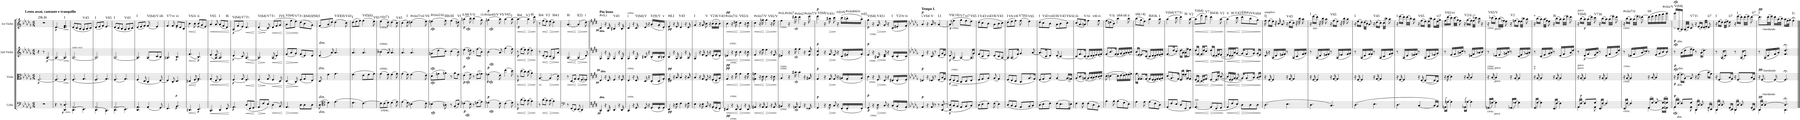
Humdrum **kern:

**kern	**dynam	**kern	**dynam	**kern	**dynam	**kern	**dynam	**harte
*part4	*part4	*part3	*part3	*part2	*part2	*part1	*part1	*part1
*staff4	*staff4	*staff3	*staff3	*staff2	*staff2	*staff1	*staff1	*
*I"Cello	*	*I"Viola	*	*I"2nd Violin	*	*I"1st Violin	*	*
*	*	*I'Vla	*	*I'Vln	*	*I'Vln	*	*
*clefF4	*	*clefC3	*	*clefG2	*	*clefG2	*	*
*k[b-e-a-d-g-]	*	*k[b-e-a-d-g-]	*	*k[b-e-a-d-g-]	*	*k[b-e-a-d-g-]	*	*
*D-:	*	*D-:	*	*D-:	*	*D-:	*	*
*M6/8	*	*M6/8	*	*M6/8	*	*M6/8	*	*
=1	=1	=1	=1	=1	=1	=1	=1	=1
!	!	!	!	!	!	!LO:TX:a:B:t=Lento assai, cantante e tranquillo	!	!
!	!	!LO:TX:b:Bi:t=p	!	!	!	!	!	!LO:H:kt=.Db.I6
2.r	.	[2.F/	.	4r	.	2.r	.	N
.	.	.	.	8r	.	.	.	.
!	!	!	!	!LO:TX:b:Bi:t=p	!	!	!	!
.	.	.	.	[4.A-/	.	.	.	.
=2	=2	=2	=2	=2	=2	=2	=2	=2
!	!	!	!	!	!	!LO:TX:b:Bi:t=p	!	!
4r	.	4.F/_	.	4.A-/_	.	[4.d-/	.	.
8r	.	.	.	.	.	.	.	.
!	!	!	!	!	!	!LO:TX:b:i:t=cresc.	!	!
!	!	!	!	!LO:TX:b:i:t=cresc.	!	!	!	!
!	!	!LO:TX:b:i:t=cresc.	!	!	!	!	!	!
!LO:TX:b:Bi:t=p	!	!	!	!	!	!	!	!
!LO:TX:b:i:t=cresc.	!	!	!	!	!	!	!	!LO:H:kt=I
4.DD-/ 4.D-/	.	4.F/]	.	4.A-/]	.	4.d-/] 4.f/	.	N
=3	=3	=3	=3	=3	=3	=3	=3	=3
*^	*	*	*	*	*	*	*	*
!	!	!	!	!	!	!	!LO:TX:b:i:t=sotto voce	!	!
(4.DD-\	2.AA-/	.	(4.F/	.	[2.A-/	.	(8d-/L	.	.
.	.	.	.	.	.	.	8c/	.	.
.	.	.	.	.	.	.	8B-/J	.	.
!	!	!	!	!	!	!	!	!	!LO:H:kt=V43
4.EE-\)	.	.	4.G-/	.	.	.	8A-/L	.	N
.	.	.	.	.	.	.	8B-/	.	.
.	.	.	.	.	.	.	8c/J)	.	.
=4	=4	=4	=4	=4	=4	=4	=4	=4	=4
!	!	!	!	!	!	!	!	!	!LO:H:kt=I
(4.DD-\	2.AA-/	.	4.F/	.	2.A-/]	.	(8d-/L	.	N
.	.	.	.	.	.	.	8e-/	.	.
.	.	.	.	.	.	.	8f/J)	.	.
!	!	!	!	!	!	!	!	!	!LO:H:kt=V65
4.CC\)	.	.	4.G-/)	.	.	.	4.e-/	.	N
=5	=5	=5	=5	=5	=5	=5	=5	=5	=5
!	!	!	!	!	!	!	!	!	!LO:H:kt=I
(4.DD-\	2.AA-/	.	(4.F/	.	[2.A-/	.	(8d-/L	.	N
.	.	.	.	.	.	.	8c/	.	.
.	.	.	.	.	.	.	8B-/J	.	.
!	!	!	!	!	!	!	!	!	!LO:H:kt=V43
4.EE-\)	.	.	4.G-/)	.	.	.	8A-/L	.	N
.	.	.	.	.	.	.	8B-/	.	.
.	.	.	.	.	.	.	8c/J)	.	.
*v	*v	*	*	*	*	*	*	*	*
=6	=6	=6	=6	=6	=6	=6	=6	=6
!	!	!	!	!	!	!	!	!LO:H:kt=I
4.DD-/ 4.AA-/	.	(4F/	.	4.A-/]	.	(8d-/L	.	N
.	.	.	.	.	.	8e-/	.	.
.	.	8D-/	.	.	.	8f/J)	.	.
!	!	!	!	!	!	!	!	!LO:H:kt=V(64)
(4AA-/	.	4C/	.	(8A-/L	.	(8f/	.	N
!	!	!	!	!	!	!	!	!LO:H:n=1:kt=V
!	!	!	!	!	!	!	!	!LO:H:n=2:kt=ii6
.	.	.	.	8c/	.	4e-/)	.	N N
8GG-/)	.	[8E-/)	.	8B-/J)	.	.	.	.
=7	=7	=7	=7	=7	=7	=7	=7	=7
!	!	!	!	!	!	!	!	!LO:H:kt=V7/vi
4.FF/	.	4E-/]	.	4.An/	.	4f/	.	N
.	.	8C/	.	.	.	8f/	.	.
!	!	!	!	!	!	!LO:TX:a:Bi:t=p	!	!
!	!	!	!	!LO:TX:b:Bi:t=p	!	!	!	!
!LO:TX:a:Bi:t=p	!	!	!	!	!	!	!	!
!LO:TX:a:Bi:t=p	!	!	!	!	!	!	!	!LO:H:kt=vi
4.BB-/	.	4.D-/	.	4.B-/	.	8f/L	.	N
.	.	.	.	.	.	8d-/	.	.
.	.	.	.	.	.	8B-/J	.	.
=8	=8	=8	=8	=8	=8	=8	=8	=8
!	!LO:HP:b	!	!LO:HP:b	!	!LO:HP:b	!	!LO:HP:b	!LO:H:kt=V6/ii
4.DDn/	<	(4Dn/	<	(4.f/	<	4b-\	<	N
.	.	8F/	.	.	.	8b-\	.	.
!	!	!	!	!	!	!LO:TX:a:Bi:t=p	!	!
!	!	!	!	!LO:TX:b:Bi:t=p	!	!	!	!
!	!	!LO:TX:a:Bi:t=p	!	!	!	!	!	!
!LO:TX:b:Bi:t=p	!	!	!	!	!	!	!	!LO:H:kt=ii
4.EE-/	[	4.G-/)	[	4.B-/)	[	(8b-/L	[	N
.	.	.	.	.	.	8g-/	.	.
.	.	.	.	.	.	8e-/J)	.	.
=9	=9	=9	=9	=9	=9	=9	=9	=9
!	!LO:HP:b	!	!LO:HP:b	!	!LO:HP:b	!	!LO:HP:b	!LO:H:kt=V65
4.CC/	<	(4G-/	<	(4e-/	<	4a-/	<	N
.	.	8E-/	.	[8A-/ 8e-/)	.	8a-/	.	.
!	!	!	!	!	!	!	!	!LO:H:kt=I
4DD-/	.	4.F/)	.	4.A-/]	.	(8a-/L	.	N
.	.	.	.	.	.	8f/	.	.
!	!	!	!	!	!	!	!	!LO:H:kt=I6
8FF/	.	.	.	.	.	8d-/J)	.	N
.	[	.	[	.	[	.	[	.
=10	=10	=10	=10	=10	=10	=10	=10	=10
!	!	!	!	!	!	!LO:TX:b:Bi:t=p	!	!
!	!	!	!	!LO:TX:b:Bi:t=p	!	!	!	!
!	!	!LO:TX:b:Bi:t=p	!	!	!	!	!	!
!LO:TX:b:Bi:t=p	!	!	!	!	!	!	!	!LO:H:kt=V(64)
4.AA-/	.	(4F/	.	(4d-/	.	(8A-/L	.	N
.	.	.	.	.	.	8f/	.	.
!	!	!	!	!	!	!	!	!LO:H:kt=V7
.	.	8G-/	.	8c/)	.	8e-/J)	.	N
!	!LO:HP:b	!	!LO:HP:b	!	!LO:HP:b	!	!LO:HP:b	!LO:H:kt=I\\
(8D-/L	<	4.F/)	<	[4.A-/	<	4.d-/	<	N
8FF/	.	.	.	.	.	.	.	.
8GG-/J	.	.	.	.	.	.	.	.
.	[	.	[	.	[	.	[	.
=11	=11	=11	=11	=11	=11	=11	=11	=11
!	!LO:HP:b	!	!LO:HP:b	!	!LO:HP:b	!	!LO:HP:b	!LO:H:kt=V(64)
8AA-/L	>	(4F/	>	4.A-/]	>	(4d-/	>	N
8F/	.	.	.	.	.	.	.	.
!	!	!	!	!	!	!	!	!LO:H:kt=V7
8E-/J)	]	8G-/	]	.	.	8c/)	]	N
!	!LO:HP:b	!	!LO:HP:b	!	!LO:HP:n=1:b	!	!LO:HP:b	!LO:H:kt=I\\
(4D-\	<	4F/	<	(8A-/	] <	(8d-/L	<	N
.	.	.	.	4d-/)	.	8f/	.	.
!	!	!	!	!	!	!	!	!LO:H:kt=IV6
8BB-/)	.	8D-/)	.	.	.	8g-/J	.	N
.	[	.	[	.	[	.	[	.
=12	=12	=12	=12	=12	=12	=12	=12	=12
!	!LO:HP:b	!	!LO:HP:b	!	!LO:HP:b	!	!LO:HP:b	!LO:H:kt=V(64)
4.AA-/	>	(4D-/	>	(8f/L	>	8a-\L	>	N
.	.	.	.	8a-/	.	8ff\	.	.
!	!	!	!	!	!	!	!	!LO:H:kt=V7
.	.	8C/)	.	8g-/J)	.	8ee-\J)	.	N
!	!	!	!	!	!	!	!	!LO:H:kt=I\\
8D-\L	]	(8F/L	]	(8f/L	]	(8dd-\L	]	N
!	!	!	!	!	!	!	!	!LO:H:kt=I(64)
8D-\	.	8G-/	.	8d-/)	.	8b-\	.	N
!	!	!	!	!	!	!	!	!LO:H:kt=I(94)
8D-\J	.	8E-/J)	.	8d-/J	.	8g-\J)	.	N
=13	=13	=13	=13	=13	=13	=13	=13	=13
!	!	!	!	!LO:TX:a:i:t=dim.	!	!	!	!
!	!	!LO:TX:a:i:t=dim.	!	!	!	!	!	!
!LO:TX:a:i:t=dim.	!	!	!	!	!	!	!	!
!LO:TX:b:i:t=dim.	!	!	!	!	!	!	!	!LO:H:kt=I
(8D-\	.	8D-/	.	(4d-/	.	(8f/L	.	N
*clefC4	*	*	*	*	*	*	*	*
4d-\)	.	4f\	.	.	.	8a-/	.	.
.	.	.	.	8a-/)	.	8dd-/J)	.	.
!	!	!	!	!	!	!	!	!LO:H:kt=V43(4)
(4.e-\	.	4.g-\	.	4.a-/	.	(4dd-\	.	N
!	!	!	!	!	!	!	!	!LO:H:kt=V43
.	.	.	.	.	.	8cc\)	.	N
=14	=14	=14	=14	=14	=14	=14	=14	=14
!	!	!	!	!	!	!	!	!LO:H:kt=I
4.d-\	.	(4.f\	.	4.a-/	.	(8dd-\L	.	N
.	.	.	.	.	.	8ee-\	.	.
.	.	.	.	.	.	8ff\J)	.	.
!	!	!	!	!	!	!	!	!LO:H:kt=V65(6)
[4.c\)	.	8e-\L	.	4.a-/	.	(4ff\	.	N
.	.	8f\	.	.	.	.	.	.
!	!	!	!	!	!	!	!	!LO:H:kt=V65
.	.	8g-\J)	.	.	.	8ee-\)	.	N
=15	=15	=15	=15	=15	=15	=15	=15	=15
!	!	!	!	!	!	!LO:TX:a:i:t=cresc.	!	!
!	!	!	!	!LO:TX:a:i:t=cresc.	!	!	!	!
!	!	!LO:TX:a:i:t=cresc.	!	!	!	!	!	!
!LO:TX:b:i:t=cresc.	!	!	!	!	!	!	!	!LO:H:kt=viio7
8c\L]	.	(4g-\	.	(4b--X\	.	(4ee-\	.	N
(8c\	.	.	.	.	.	.	.	.
!	!	!	!	!	!	!	!	!LO:H:kt=I
8d-\J)	.	8f\)	.	8a-/)	.	8dd-\)	.	N
(4d-\	.	(4f\	.	4.a-/	.	(4dd-\	.	.
!	!	!	!	!	!	!	!	!LO:H:kt=V43
8e-\)	.	8g-\)	.	.	.	8cc\)	.	N
=16	=16	=16	=16	=16	=16	=16	=16	=16
(4e-\	.	(4g-\	.	4.a-/	.	(4cc\	.	.
!	!	!	!	!	!	!	!	!LO:H:kt=I
8d-\)	.	8f\)	.	.	.	8dd-\)	.	N
!	!	!	!	!	!	!	!	!LO:H:kt=#viio7/vii
(4Bn\	.	(4f\	.	4.a-/	.	(4ddn\	.	N
!	!	!	!	!	!	!	!	!LO:H:kt=V6
8c\)	.	8e-\)	.	.	.	8ee-\)	.	N
=17	=17	=17	=17	=17	=17	=17	=17	=17
!	!	!	!	!	!	!LO:TX:b:Bi:t=rfz	!	!
!	!	!LO:TX:a:Bi:t=rfz	!	!	!	!	!	!
!	!	!LO:TX:b:Bi:t=rfz	!	!	!	!	!	!
!LO:TX:b:Bi:t=rfz	!	!	!	!	!	!	!	!LO:H:kt=#viio2/iii
(4B-X\	.	(8d-\L	.	(8gn\L	.	(4een\	.	N
.	.	8gn\	.	8dd-\	.	.	.	.
!	!	!	!	!	!	!	!	!LO:H:kt=III6
8An\)	.	8an\J)	.	8cc\J)	.	8ff\)	.	N
!	!	!	!	!	!	!	!	!LO:H:kt=III
8r	.	8r	.	(4cc\	.	(4ff\	.	N
(8F/L	.	8a\L	.	.	.	.	.	.
!	!	!	!	!	!	!	!	!LO:H:kt=VI
8B-/J)	.	8f\J	.	8b-\)	.	8ddn\)	.	N
=18	=18	=18	=18	=18	=18	=18	=18	=18
!	!	!	!	!	!	!LO:TX:a:Bi:t=p	!	!
!	!	!	!	!	!	!LO:TX:b:Bi:t=rfz	!	!
!	!	!	!	!LO:TX:b:Bi:t=rfz	!	!	!	!
!	!	!LO:TX:b:Bi:t=p	!	!	!	!	!	!
!	!	!LO:TX:a:Bi:t=p	!	!	!	!	!	!
!	!	!LO:TX:b:Bi:t=rfz	!	!	!	!	!	!
!LO:TX:b:Bi:t=p	!	!	!	!	!	!	!	!
!LO:TX:b:Bi:t=rfz	!	!	!	!	!	!	!	!LO:H:kt=ii.It6
(4c-X\	.	(4e-\	.	(4ee-\	.	(4aan\	.	N
!	!	!	!	!	!	!	!	!LO:H:kt=V/ii
8B-\)	.	8f\)	.	8ddn\)	.	8bb-\)	.	N
8r	.	8r	.	8r	.	(4bb-\	.	.
(8dn\L	.	(8f\L	.	(8ff\L	.	.	.	.
!	!	!	!	!	!	!	!	!LO:H:kt=i
8e-\J)	.	8g-X\J)	.	8b-\J)	.	8gg-\)	.	N
=19	=19	=19	=19	=19	=19	=19	=19	=19
!	!	!	!	!	!	!LO:TX:a:Bi:t=p	!	!
!	!	!	!	!	!	!LO:TX:b:Bi:t=rfz	!	!
!	!	!LO:TX:a:Bi:t=p	!	!	!	!	!	!
!	!	!LO:TX:b:Bi:t=p	!	!	!	!	!	!
!	!	!LO:TX:b:Bi:t=rfz	!	!	!	!	!	!
!	!	!LO:TX:a:Bi:t=rfz	!	!	!	!	!	!
!LO:TX:a:Bi:t=p	!	!	!	!	!	!	!	!
!LO:TX:b:Bi:t=rfz	!	!	!	!	!	!	!	!LO:H:kt=I.#viio43/V
(4d-X\	.	(4f-X\	.	(4b-\	.	(4ggn\	.	N
!	!	!	!	!	!	!	!	!LO:H:kt=V6
8c\)	.	8e-\)	.	8a-/)	.	8aa-\)	.	N
!	!	!	!	!	!	!	!	!LO:H:kt=V65
(4c\	.	(4ee-\	.	(4gg-\	.	[4aa-\	.	N
!	!	!	!	!	!	!	!	!LO:H:kt=I
8d-\)	.	8dd-\)	.	8ff\)	.	8aa-\_	.	N
=20	=20	=20	=20	=20	=20	=20	=20	=20
!	!	!	!	!	!	!LO:TX:a:Bi:t=p	!	!
!	!	!	!	!LO:TX:a:Bi:t=p	!	!	!	!
!	!	!LO:TX:a:Bi:t=p	!	!	!	!	!	!
!LO:TX:a:Bi:t=p	!	!	!	!	!	!	!	!
!	!LO:HP:b	!	!LO:HP:b	!	!LO:HP:b	!	!LO:HP:b	!LO:H:kt=I64
8r	<	8r	<	8r	<	4.aa-\_	<	N
(8a-\L	.	(8dd-\L	.	(8ff\L	.	.	.	.
8g-\J)	.	8cc\J)	.	8ee-\J)	.	.	.	.
!	!LO:HP:n=1:b	!	!LO:HP:n=1:b	!	!LO:HP:n=1:b	!	!LO:HP:n=1:b	!LO:H:n=1:kt=V2
!	!	!	!	!	!	!	!	!LO:H:n=2:kt=I6
(8g-\	[ >	(8cc\	[ >	(8ee-\	[ >	4aa-\]	[ >	N N
4f\)	.	4a-\)	.	4dd-\)	.	.	.	.
.	.	.	.	.	.	8ddd-\	.	.
.	]	.	]	.	]	.	]	.
=21	=21	=21	=21	=21	=21	=21	=21	=21
!	!	!	!LO:HP:b	!	!	!	!	!LO:H:kt=I64
8r	.	[4.A-/	<	8r	.	8r	.	N
!	!LO:HP:b	!	!	!	!LO:HP:b	!	!LO:HP:b	!
(8a-\L	<	.	.	(8d-/L	<	(8ff\L	<	.
!	!	!	!	!	!	!	!	!LO:H:kt=V2
8g-\J)	.	.	.	8c/J)	.	8ee-\J)	.	N
!	!LO:HP:n=1:b	!	!LO:HP:b	!	!LO:HP:n=1:b	!	!LO:HP:n=1:b	!
(8g-\	[ >	(4A-/]	>	(8c/L	[ >	(8ee-\	[ >	.
!	!	!	!	!	!	!	!	!LO:H:n=1:kt=I64
!	!	!	!	!	!	!	!	!LO:H:n=2:kt=I
4f\)	.	.	.	8A-/)	.	4dd-\)	.	N N
.	.	8d-\)	.	8a-/J	.	.	.	.
.	]	.	[ ]	.	]	.	]	.
=22	=22	=22	=22	=22	=22	=22	=22	=22
*clefF4	*	*	*	*	*	*	*	*
!	!	!	!LO:HP:b	!	!LO:HP:b	!	!LO:HP:b	!LO:H:kt=I6
8r	.	8r	<	[4.A-/	<	[4.a-/	<	N
(8FF/L	.	(8D-/L	.	.	.	.	.	.
8EE-/J)	.	8G-/J)	.	.	.	.	.	.
!	!	!	!LO:HP:n=1:b	!	!LO:HP:n=1:b	!	!LO:HP:n=1:b	!LO:H:kt=I(2)
(8EE-/	.	(8G-/L	[ >	(4A-/]	[ >	(4a-/]	[ >	N
4DD-/)	.	8F/	.	.	.	.	.	.
!	!	!	!	!	!	!	!	!LO:H:kt=i
.	.	8F-X/J)	.	8d-/)	.	8dd-\)	.	N
.	.	.	]	.	]	.	]	.
=23||	=23||	=23||	=23||	=23||	=23||	=23||	=23||	=23||
*k[f#c#g#d#]	*	*k[f#c#g#d#]	*	*k[f#c#g#d#]	*	*k[f#c#g#d#]	*	*
*E:	*	*E:	*	*E:	*	*E:	*	*
!	!	!	!	!	!	!LO:TX:a:B:t=Piu lento	!	!
!	!	!	!	!	!	!LO:TX:b:Bi:t=pp	!	!
!	!	!	!	!	!	!LO:TX:b:Bi:t=dim.	!	!
!	!	!LO:TX:a:Bi:t=pp	!	!	!	!	!	!
!	!	!LO:TX:b:Bi:t=pp	!	!	!	!	!	!
!	!	!LO:TX:a:Bi:t=dim.	!	!	!	!	!	!
!LO:TX:b:Bi:t=pp	!	!	!	!	!	!	!	!
!LO:TX:a:Bi:t=dim.	!	!	!	!	!	!	!	!LO:H:kt=#vii.i
4CC#/	.	4E/	.	4G#/	.	4c#/	.	N
16r	.	16r	.	16r	.	16r	.	.
16CC#/	.	16E/	.	16G#/	.	16c#/	.	.
!	!	!	!	!	!	!	!	!LO:H:kt=V43
4DD#/	.	4F#/	.	4G#/	.	4B#X/	.	N
16r	.	16r	.	16r	.	16r	.	.
16DD#/	.	16F#/	.	16G#/	.	16B#/	.	.
=24	=24	=24	=24	=24	=24	=24	=24	=24
!	!	!	!	!	!	!LO:TX:a:i:t=cresc.	!	!
!	!	!LO:TX:a:i:t=cresc.	!	!	!	!	!	!
!LO:TX:a:i:t=cresc.	!	!	!	!	!	!	!	!LO:H:kt=i
4CC#/	.	4E/	.	4G#/	.	4c#/	.	N
16r	.	16r	.	16r	.	16r	.	.
!	!	!	!	!	!	!	!	!LO:H:kt=V(64)
16GG#/	.	16E/	.	16G#/	.	16c#/	.	N
!	!	!	!	!	!	!	!	!LO:H:kt=V
8GG#/	.	8D#/	.	8B#X/	.	8d#/	.	N
16r	.	16r	.	16r	.	16r	.	.
!	!	!	!	!	!	!	!	!LO:H:kt=V(9)
(16GG#'/LL	.	(16D#'/LL	.	(16B#'/LL	.	(16a'/LL	.	N
!	!	!	!	!	!	!	!	!LO:H:kt=V
16GG#'/	.	16D#'/	.	16B#'/	.	16g#'/	.	N
!	!	!	!	!	!	!	!	!LO:H:kt=v
16GG#'/JJ)	.	16G#'/JJ)	.	16Bn'/JJ)	.	16d#'/JJ)	.	N
=25	=25	=25	=25	=25	=25	=25	=25	=25
!	!	!	!	!	!	!LO:TX:b:Bi:t=pp	!	!
!	!	!LO:TX:a:Bi:t=pp	!	!	!	!	!	!
!	!	!LO:TX:a:Bi:t=pp	!	!	!	!	!	!
!LO:TX:b:Bi:t=pp	!	!	!	!	!	!	!	!LO:H:kt=#II.I
4EE/	.	4G#/	.	4B/	.	4e/	.	N
16r	.	16r	.	16r	.	16r	.	.
16E\	.	16B/	.	16G#/	.	16e/	.	.
!	!	!	!	!	!	!	!	!LO:H:kt=V43
4F#\	.	4B/	.	4A/	.	4d#/	.	N
16r	.	16r	.	16r	.	16r	.	.
16F#\	.	16B/	.	16A/	.	16d#/	.	.
=26	=26	=26	=26	=26	=26	=26	=26	=26
!	!	!	!	!	!	!	!	!LO:H:kt=I
4E\	.	4B/	.	4G#/	.	4g#/	.	N
16r	.	16r	.	16r	.	16r	.	.
16E\	.	16G#/	.	16e/	.	16g#/	.	.
!	!	!	!	!	!	!	!	!LO:H:kt=V
8BB/	.	8F#/	.	8d#/	.	8b\	.	N
16r	.	16r	.	16r	.	16r	.	.
!	!	!	!	!	!	!	!	!LO:H:kt=V2
(16AA'/LL	.	(16F#'/LL	.	(16d#'/LL	.	(16b'\LL	.	N
!	!	!	!	!	!	!	!	!LO:H:kt=I6
16GG#'/	.	16E'/	.	16e'/	.	16b'\	.	N
!	!	!	!	!	!	!	!	!LO:H:kt=V43
16FF#'/JJ)	.	16A'/JJ)	.	16d#'/JJ)	.	16b'\JJ)	.	N
=27	=27	=27	=27	=27	=27	=27	=27	=27
!	!	!	!	!	!	!LO:TX:a:Bi:t=pp	!	!
!	!	!	!	!LO:TX:a:i:t=cresc.	!	!	!	!
!	!	!LO:TX:a:Bi:t=pp	!	!	!	!	!	!
!	!	!LO:TX:a:Bi:t=pp	!	!	!	!	!	!
!	!	!LO:TX:a:i:t=cresc.	!	!	!	!	!	!
!LO:TX:b:Bi:t=pp	!	!	!	!	!	!	!	!
!LO:TX:a:i:t=cresc.	!	!	!	!	!	!	!	!
!LO:TX:b:i:t=cresc.	!	!	!	!	!	!	!	!
!	!LO:HP:b	!	!LO:HP:b	!	!LO:HP:b	!	!LO:HP:b	!LO:H:kt=#viio7/ii
4EE#X/	<	4G#/	<	4dn/	<	4b\	<	N
16r	.	16r	.	16r	.	16r	.	.
16EE#/	.	16g#\	.	16b\	.	16ddn\	.	.
!	!LO:HP:n=1:b	!	!LO:HP:n=1:b	!	!LO:HP:n=1:b	!	!LO:HP:n=1:b	!LO:H:kt=V65/ii
4EE#/	[ >	4g#\	[ >	4b\	[ >	4cc#\	[ >	N
16r	.	16r	.	16r	.	16r	.	.
16EE#/	.	16g#\	.	16b\	.	16cc#\	.	.
.	]	.	]	.	]	.	]	.
=28	=28	=28	=28	=28	=28	=28	=28	=28
!	!LO:HP:b	!	!LO:HP:b	!	!LO:HP:b	!	!LO:HP:b	!LO:H:kt=#viio7/V
4AA#X/	<	4Gn\ 4gn\	<	4e/	<	4cc#\	<	N
16r	.	16r	.	16r	.	16r	.	.
16AA#/	.	16c#\	.	16ee\	.	16ggn\	.	.
!	!LO:HP:n=1:b	!	!LO:HP:n=1:b	!	!LO:HP:n=1:b	!	!LO:HP:n=1:b	!
4AA#/	[ >	4c#\	[ >	4ee\	[ >	4gg\	[ >	.
16r	.	16r	.	16r	.	16r	.	.
!	!	!	!	!	!	!	!	!LO:H:kt=V65/V
16AA#/	.	16c#\	.	16e/	.	16ff#\	.	N
.	]	.	]	.	]	.	]	.
=29	=29	=29	=29	=29	=29	=29	=29	=29
!	!	!	!	!	!	!LO:TX:a:i:t=cresc.	!	!
!	!	!LO:TX:a:i:t=cresc.	!	!	!	!	!	!
!	!	!LO:TX:a:i:t=cresc.	!	!	!	!	!	!
!LO:TX:b:i:t=cresc.	!	!	!	!	!	!	!	!LO:H:kt=#vii.#viio7
4BB#X/	.	4A/	.	4d#X/	.	4ff#\	.	N
16r	.	16r	.	16r	.	16r	.	.
!	!	!	!	!	!	!LO:TX:b:Bi:t=rfz	!	!
!	!	!	!	!LO:TX:b:Bi:t=rfz	!	!	!	!
!	!	!LO:TX:b:Bi:t=rfz	!	!	!	!	!	!
!LO:TX:b:Bi:t=rfz	!	!	!	!	!	!	!	!LO:H:kt=#viio2
16AAn/	.	16b#X\	.	16ff#\	.	16ddd#X\	.	N
4AA/	.	4b#\	.	4ff#\	.	4ddd#\	.	.
16r	.	16r	.	16r	.	16r	.	.
!	!	!	!	!	!	!	!	!LO:H:kt=#viio7/V
16FF##X/	.	16A#X/	.	16e/ 16cc#/	.	16eee\	.	N
=30	=30	=30	=30	=30	=30	=30	=30	=30
!	!	!	!	!	!	!LO:TX:a:Bi:t=p	!	!
!	!	!	!	!LO:TX:a:Bi:t=p	!	!	!	!
!	!	!LO:TX:a:Bi:t=p	!	!	!	!	!	!
!LO:TX:a:Bi:t=p	!	!	!	!	!	!	!	!LO:H:kt=V(64)
4GG#/	.	4G#/	.	4e/ 4cc#/	.	4eee\	.	N
16r	.	16r	.	16r	.	16r	.	.
!	!LO:HP:b	!	!LO:HP:b	!	!LO:HP:b	!	!LO:HP:b	!LO:H:kt=V43
16D#\	>	16G#/	>	16f#/	>	16bb#X\	>	N
!	!	!	!	!	!	!	!	!LO:H:kt=i
8C#/	.	8G#/	.	8e/	.	8ccc#\	.	N
16r	]	16r	]	16r	]	16r	]	.
!	!	!	!	!	!	!	!	!LO:H:kt=iv[iv6
(16FF#'/LL	.	(16An'/LL	.	(16c#'/LL	.	(16ccc#'\LL	.	N
!	!	!	!	!	!	!	!	!LO:H:kt=#viio64/iv
16FF#'/	.	16G#'/	.	16e#X'/	.	16bbn'\	.	N
!	!	!	!	!	!	!	!	!LO:H:kt=iv6]
16FF#'/JJ)	.	16A'/JJ)	.	16f#'/JJ)	.	16aa'\JJ)	.	N
=31	=31	=31	=31	=31	=31	=31	=31	=31
!	!	!	!	!	!	!LO:TX:b:i:t=cresc.	!	!
!	!	!	!	!	!	!LO:TX:a:Bi:t=p	!	!
!	!	!	!	!LO:TX:b:i:t=cresc.	!	!	!	!
!	!	!	!	!LO:TX:a:Bi:t=p	!	!	!	!
!	!	!LO:TX:b:i:t=cresc.	!	!	!	!	!	!
!LO:TX:b:i:t=cresc.	!	!	!	!	!	!	!	!
!LO:TX:a:Bi:t=p	!	!	!	!	!	!	!	!
!LO:TX:b:Bi:t=p	!	!	!	!	!	!	!	!LO:H:kt=V(64)
4GG#/	.	4c#\	.	4e/	.	4gg#\	.	N
16r	.	16r	.	16r	.	16r	.	.
!	!LO:HP:b	!	!LO:HP:b	!	!LO:HP:b	!	!LO:HP:b	!LO:H:kt=V43
16D#\	>	16F#/	>	16B#X/	>	16g#/	>	N
!	!	!	!	!	!	!	!	!LO:H:kt=i
8C#/	.	8E/	.	8c#/ 8e/	.	8g#/	.	N
16r	]	16r	]	16r	]	16r	]	.
!	!	!	!	!	!	!	!	!LO:H:kt=I
(16C#'/LL	.	(16E#X'/LL	.	(16c#'/LL	.	(16c#'/LL	.	N
!	!	!	!	!	!	!	!	!LO:H:kt=V2/iv
16BB'/	.	16E#'/	.	16c#'/	.	16e#X'/	.	N
!	!	!	!	!	!	!	!	!LO:H:kt=iv
16AA'/JJ)	.	16F#'/JJ)	.	16c#'/JJ)	.	16f#'/JJ)	.	N
=32	=32	=32	=32	=32	=32	=32	=32	=32
*k[b-e-a-d-g-]	*	*k[b-e-a-d-g-]	*	*k[b-e-a-d-g-]	*	*k[b-e-a-d-g-]	*	*
*D-:	*	*D-:	*	*D-:	*	*D-:	*	*
!	!	!	!	!	!	!LO:TX:a:B:t=Tempo I.	!	!
!	!	!	!	!	!	!LO:TX:a:Bi:t=p	!	!
!	!	!LO:TX:a:Bi:t=p	!	!	!	!	!	!
!LO:TX:a:Bi:t=p	!	!	!	!	!	!	!	!LO:H:kt=i.V64
4AA-/	.	4En/	.	4d-/	.	4a-/	.	N
16r	.	16r	.	16r	.	16r	.	.
!	!	!	!	!	!	!	!	!LO:H:kt=V
16AA-/	.	16E-X/	.	16c/	.	16a-/	.	N
8r	.	8r	.	8r	.	8r	.	.
!	!	!	!	!	!	!	!	!LO:H:kt=I.I
8r	.	(8F/L	.	(8d-/L	.	[4a-/	.	N
[8DD-/ [8D-/	.	16B-/L	.	16g-/L	.	.	.	.
.	.	16G-/JJ)	.	16e-/JJ)	.	.	.	.
=33	=33	=33	=33	=33	=33	=33	=33	=33
!	!	!	!	!	!	!LO:TX:b:i:t=cresc.	!	!
!	!	!	!	!	!	!LO:TX:b:Bi:t=p	!	!
!	!	!	!	!LO:TX:b:Bi:t=p	!	!	!	!
!	!	!LO:TX:b:Bi:t=p	!	!	!	!	!	!
!	!	!LO:TX:a:i:t=cresc.	!	!	!	!	!	!
!	!	!LO:TX:b:i:t=cresc.	!	!	!	!	!	!
!LO:TX:b:Bi:t=p	!	!	!	!	!	!	!	!
(8DD-/] 8D-/]L	.	(8F/L	.	(8d-/	.	(8a-/]	.	.
!	!	!	!	!	!	!	!	!LO:H:kt=V6(+6)
8C/	.	8E-/	.	4A-/	.	4ff\	.	N
8BB-/J	.	8D-/J	.	.	.	.	.	.
!	!	!	!	!	!	!	!	!LO:H:kt=V7
8AA-/L	.	8C/L	.	[4A-/)	.	8gg-\L	.	N
!	!	!	!	!	!	!	!	!LO:H:kt=vi7
8BB-/	.	8D-/	.	.	.	8ff\	.	N
!	!	!	!	!	!	!	!	!LO:H:kt=V65
8C/J)	.	8E-/J	.	(16A-/LL]	.	8ee-\J)	.	N
.	.	.	.	16g-/JJ)	.	.	.	.
=34	=34	=34	=34	=34	=34	=34	=34	=34
!	!	!	!	!	!	!	!	!LO:H:kt=I
(8D-\L	.	8F/L	.	(8f/L	.	(8dd-\L	.	N
!	!	!	!	!	!	!	!	!LO:H:kt=V43
8E-\	.	8G-/	.	8c/	.	8cc\	.	N
!	!	!	!	!	!	!	!	!LO:H:kt=vi43
8F\J)	.	8A-/J)	.	8d-/J)	.	8b-\J	.	N
!	!	!	!	!	!	!	!	!LO:H:kt=I6
(8F\	.	(8A-/	.	(8d-/L	.	8a-\L	.	N
!	!	!	!	!	!	!	!	!LO:H:kt=V43
4E-\)	.	4G-/)	.	8c/	.	8b-\	.	N
.	.	.	.	[8A-/J)	.	8cc\J)	.	.
=35	=35	=35	=35	=35	=35	=35	=35	=35
!	!	!	!	!	!	!	!	!LO:H:kt=I
(8D-/L	.	(8F/L	.	8A-/L]	.	(8dd-\L	.	N
!	!	!	!	!	!	!	!	!LO:H:kt=V6
8C/	.	8E-/	.	(8.A-/	.	8ee-\	.	N
!	!	!	!	!	!	!	!	!LO:H:kt=vi6
8BB-/J	.	8D-/J	.	.	.	8ff\J)	.	N
.	.	.	.	16f/Jk)	.	.	.	.
!	!	!	!	!	!	!	!	!LO:H:kt=V7(6)
8AA-/L	.	8C/L	.	4g-/	.	(8ff\	.	N
!	!	!	!	!	!	!	!	!LO:H:kt=V65
8BB-/	.	8.A-/	.	.	.	4ee-\)	.	N
8C/J)	.	.	.	[8a-/	.	.	.	.
.	.	16G-/Jk)	.	.	.	.	.	.
=36	=36	=36	=36	=36	=36	=36	=36	=36
!	!	!	!	!	!	!	!	!LO:H:kt=I
(8D-\L	.	(8F/L	.	(8.a-/L]	.	(8dd-\L	.	N
!	!	!	!	!	!	!	!	!LO:H:kt=V43
8E-\	.	8G-/	.	.	.	8cc\	.	N
.	.	.	.	16c/K	.	.	.	.
!	!	!	!	!	!	!	!	!LO:H:kt=vi43
8F\J)	.	8A-/J)	.	8d-/J)	.	8b-\J	.	N
!	!	!	!	!	!	!	!	!LO:H:kt=I6
(8F\L	.	[4A-/	.	(8d-/	.	8a-\L	.	N
!	!	!	!	!	!	!	!	!LO:H:kt=V43
8.E-\	.	.	.	[4c/)	.	8b-\	.	N
!	!	!	!	!	!	!	!	!LO:H:kt=V6/iii
.	.	(16A-/LL]	.	.	.	8cc\J)	.	N
16En\Jk)	.	16Gn/JJ)	.	.	.	.	.	.
=37	=37	=37	=37	=37	=37	=37	=37	=37
!	!	!	!	!	!	!	!	!LO:H:kt=iii
4F\	.	(8A-/L	.	(8c/L]	.	(8cc/L	.	N
.	.	8.c/	.	8.f/	.	8.a-/	.	.
8F\	.	.	.	.	.	.	.	.
!	!	!	!	!	!	!	!	!LO:H:kt=V/vi
.	.	([16An/Jk)	.	([16c/Jk)	.	16an/Jk)	.	N
!	!	!	!	!	!	!	!	!LO:H:kt=vi6
(8F\L	.	16A/LL]	.	16c/LL]	.	4ff\	.	N
.	.	[16B-/	.	[16d-/	.	.	.	.
8D-\	.	16B-/]	.	16d-/]	.	.	.	.
.	.	16c/)	.	16e-/)	.	.	.	.
!	!	!	!	!	!	!	!	!LO:H:kt=vi
8BB-\J)	.	(16c/	.	(16e-/	.	8ff\	.	N
.	.	16d-/JJ)	.	16f/JJ)	.	.	.	.
=38	=38	=38	=38	=38	=38	=38	=38	=38
4B-\	.	(8d-\	.	(8f/L	.	(8ff\L	.	.
!	!	!	!	!	!	!	!	!LO:H:kt=V/ii
.	.	[4dn\	.	8.b-/	.	8ddn\	.	N
8B-\	.	.	.	.	.	8b-\J)	.	.
.	.	.	.	([16f/Jk)	.	.	.	.
!	!	!	!	!	!	!	!	!LO:H:n=1:kt=ii64
!	!	!	!	!	!	!	!	!LO:H:n=2:kt=ii6
(8B-\L	.	16d\LL]	.	16f/LL]	.	4bb-\	.	N N
.	.	[16e-\	.	[16g-/	.	.	.	.
8G-\	.	16e-\]	.	16g-/]	.	.	.	.
.	.	16f\)	.	16a-/)	.	.	.	.
!	!	!	!	!	!	!	!	!LO:H:kt=ii
8E-\J)	.	(16f\	.	(16a-/	.	8bb-\	.	N
.	.	16g-\JJ)	.	16b-/JJ)	.	.	.	.
=39	=39	=39	=39	=39	=39	=39	=39	=39
!	!	!	!	!	!	!	!	!LO:H:kt=ii6(+4)
4A-\	.	(16g-\LL	.	(16b-/LL	.	(8bb-\L	.	N
.	.	[16G-\JJ)	.	[16e-/JJ)	.	.	.	.
.	.	8.G-/L]	.	8.e-/L]	.	8gg-\	.	.
8A-\	.	.	.	.	.	8ee-\J)	.	.
.	.	([16G-/Jk	.	([16c/Jk	.	.	.	.
!	!	!	!	!	!	!	!	!LO:H:n=1:kt=I64
!	!	!	!	!	!	!	!	!LO:H:n=2:kt=I6
(8A-\L	.	16G-/LL]	.	16c/LL]	.	4aa-\	.	N N
.	.	[16F/	.	[16d-/	.	.	.	.
8F\	.	16F/]	.	16d-/]	.	.	.	.
.	.	16G-/)	.	16e-/)	.	.	.	.
!	!	!	!	!	!	!	!	!LO:H:kt=I
8D-\J)	.	(16G-/	.	(16e-/	.	8aa-\	.	N
.	.	16A-/JJ)	.	16f/JJ)	.	.	.	.
=40	=40	=40	=40	=40	=40	=40	=40	=40
!	!	!	!	!	!	!	!	!LO:H:kt=V(64)
(8AA-/L	.	(8d-/L	.	(8.f/L	.	(4aa-\	.	N
8F/	.	8.A-/	.	.	.	.	.	.
.	.	.	.	16dd-/K	.	.	.	.
!	!	!	!	!	!	!	!	!LO:H:kt=V7
8E-/J	.	.	.	8cc/J)	.	8ccc\	.	N
.	.	16G-/Jk)	.	.	.	.	.	.
!	!	!	!	!	!	!	!	!LO:H:n=1:kt=I\\
!	!	!	!	!	!	!	!	!LO:H:n=2:kt=I6
8D-/L	.	(16F/LL	.	(16dd-\LL	.	4ddd-\)	.	N N
.	.	[16f/JJ)	.	[16a-\JJ)	.	.	.	.
8FF/	.	(16f/LL]	.	(16a-\LL]	.	.	.	.
.	.	16A-/J)	.	16ff\J)	.	.	.	.
!	!	!	!	!	!	!	!	!LO:H:kt=V2
8GG-/J)	.	8G-/J	.	8ee-\J	.	[8aa-\	.	N
=41	=41	=41	=41	=41	=41	=41	=41	=41
!LO:TX:a:i:t=ten.	!	!	!	!	!	!	!	!
!	!LO:HP:b	!	!LO:HP:b	!	!LO:HP:b	!	!LO:HP:b	!LO:H:kt=V(64)
[4.AA-/	<	(16F/LL	<	(16dd-/LL	<	(8aa-\L]	<	N
.	.	[16D-/JJ)	.	[16f/JJ)	.	.	.	.
.	.	(16D-/LL]	.	(16f/LL]	.	8fff\	.	.
.	.	16F/J)	.	16dd-/J)	.	.	.	.
!	!	!	!	!	!	!	!	!LO:H:kt=V7
.	.	8G-/J	.	8cc/J	.	8eee-\J)	.	N
!	!LO:HP:n=1:b	!	!LO:HP:n=1:b	!	!LO:HP:n=1:b	!	!LO:HP:n=1:b	!LO:H:n=1:kt=I64
!	!	!	!	!	!	!	!	!LO:H:n=2:kt=I6
(8AA-/L]	[ >	[8F/L	[ >	(16dd-/LL	[ >	4ddd-\	[ >	N N
.	.	.	.	[16d-/JJ)	.	.	.	.
8FF/	.	(16F/L]	.	(16d-/LL]	.	.	.	.
.	.	16d-/JJ)	.	16f/J)	.	.	.	.
!	!	!	!	!	!	!	!	!LO:H:kt=V2
8GG-/J	.	([8c/	.	([8e-/J	.	[8aa-\	.	N
.	]	.	]	.	]	.	]	.
=42	=42	=42	=42	=42	=42	=42	=42	=42
!	!LO:HP:b	!	!LO:HP:b	!	!LO:HP:b	!	!LO:HP:b	!LO:H:n=1:kt=V
!	!	!	!	!	!	!	!	!LO:H:n=2:kt=I6
8AA-/L	<	16c/LL]	<	16e-/LL]	<	(4aa-\]	<	N N
.	.	[16F/	.	[16d-/	.	.	.	.
8F/	.	16F/]	.	16d-/]	.	.	.	.
.	.	[16A-/JJ	.	16a-/J)	.	.	.	.
!	!	!	!	!	!	!	!	!LO:H:kt=V43
8E-/J)	.	8A-/_	.	[8g-/J	.	8ccc\	.	N
!	!LO:HP:n=1:b	!	!LO:HP:n=1:b	!	!LO:HP:n=1:b	!	!LO:HP:n=1:b	!LO:H:kt=I[I64
8D-\L	[ >	16A-/KL])	[ >	(16g-/KL]	[ >	8ddd-\L	[ >	N
.	.	(8A-/	.	8f/	.	.	.	.
!	!	!	!	!	!	!	!	!LO:H:kt=IV6
8D-\	.	.	.	.	.	8bb-\	.	N
.	.	16B-/Jk)	.	16g-/Jk)	.	.	.	.
!	!	!	!	!	!	!	!	!LO:H:kt=ii64
8D-\J	.	(16B-/LL	.	(16g-/LL	.	8gg-\J)	.	N
.	.	16c/JJ)	.	16e-/JJ)	.	.	.	.
.	]	.	]	.	]	.	]	.
=43	=43	=43	=43	=43	=43	=43	=43	=43
!	!	!	!	!	!	!LO:TX:a:i:t=semplice	!	!LO:H:kt=I]
(4.D-\	.	16r	.	16d-/	.	16ff\	.	N
.	.	[16F/	.	16r	.	(16ff\LL	.	.
.	.	4F/]	.	(16A-/LL	.	16ee-\JJ)	.	.
.	.	.	.	16d-/	.	32r	.	.
.	.	.	.	.	.	32b-/	.	.
.	.	.	.	16en/	.	8a-/	.	.
.	.	.	.	16f/JJ)	.	.	.	.
!	!	!	!	!	!	!	!	!LO:H:kt=V43
4.E-\	.	16r	.	8r	.	16r	.	N
.	.	[16G-/	.	.	.	(16dd-\LL	.	.
.	.	4G-/]	.	(16A-/LL	.	16cc\JJ)	.	.
.	.	.	.	16c/	.	32r	.	.
.	.	.	.	.	.	32bb-\	.	.
.	.	.	.	16f/	.	8aa-\	.	.
.	.	.	.	16g-/JJ)	.	.	.	.
=44	=44	=44	=44	=44	=44	=44	=44	=44
!	!	!	!	!	!	!LO:TX:b:i:t=ten.	!	!LO:H:kt=I
4.D-\	.	16r	.	8r	.	16r	.	N
.	.	[16F/	.	.	.	(16eee-\LL	.	.
.	.	4F/]	.	(16A-/LL	.	16ddd-\JJ)	.	.
.	.	.	.	16d-/	.	32r	.	.
.	.	.	.	.	.	32bb-\	.	.
.	.	.	.	16en/	.	8aa-\	.	.
.	.	.	.	16f/JJ)	.	.	.	.
!	!	!	!	!	!	!	!	!LO:H:kt=V65
4.C/)	.	16r	.	8r	.	16r	.	N
.	.	[16G-/	.	.	.	(16ff\LL	.	.
.	.	4G-/]	.	(16A-/LL	.	16ee-\JJ)	.	.
.	.	.	.	16e-X/	.	32r	.	.
.	.	.	.	.	.	32bb-\	.	.
.	.	.	.	16f/	.	8aa-\	.	.
.	.	.	.	16g-/JJ)	.	.	.	.
=45	=45	=45	=45	=45	=45	=45	=45	=45
!	!	!	!	!	!	!	!	!LO:H:kt=I
(4.D-\	.	16r	.	8r	.	16r	.	N
.	.	[16F/	.	.	.	(16ee-\LL	.	.
.	.	4F/]	.	(16A-/LL	.	16dd-\JJ)	.	.
.	.	.	.	16d-/	.	(32dd-\LLL	.	.
.	.	.	.	.	.	32b-\JJJ)	.	.
.	.	.	.	16f/	.	8a-/	.	.
.	.	.	.	16f/JJ)	.	.	.	.
!	!	!	!	!	!	!	!	!LO:H:kt=V43
4.E-\	.	16r	.	8r	.	16r	.	N
.	.	[16G-/	.	.	.	(16dd-\LL	.	.
.	.	4G-/]	.	(16A-/LL	.	16cc\JJ)	.	.
.	.	.	.	16c/	.	(32cc\LLL	.	.
.	.	.	.	.	.	32bb-\JJJ)	.	.
.	.	.	.	16f/	.	8aa-\	.	.
.	.	.	.	16g-/JJ)	.	.	.	.
=46	=46	=46	=46	=46	=46	=46	=46	=46
!	!	!	!	!	!	!	!	!LO:H:kt=I
4.D-\	.	16r	.	8r	.	16r	.	N
.	.	[16F/	.	.	.	(16eee-\LL	.	.
.	.	4F/]	.	(16A-/LL	.	16ddd-\JJ)	.	.
.	.	.	.	16d-/	.	(32ddd-\LLL	.	.
.	.	.	.	.	.	32bb-\JJJ)	.	.
.	.	.	.	16en/	.	8aa-\	.	.
.	.	.	.	16f/JJ)	.	.	.	.
!	!	!	!	!	!	!	!	!LO:H:kt=V65
[4C/	.	16r	.	8r	.	16r	.	N
.	.	[16E-/	.	.	.	(16ff\LL	.	.
.	.	(8E-/L_	.	(16A-/LL	.	16ee-\JJ)	.	.
.	.	.	.	16c/	.	(32ee-\LLL	.	.
.	.	.	.	.	.	32bb-\JJJ)	.	.
16C/LL]	.	16E-/L]	.	16e-X/	.	16aa-\LL	.	.
!	!	!	!	!	!	!	!	!LO:H:kt=vi7
16BB-/JJ)	.	16D-/JJ)	.	16g-/JJ)	.	(32ee-\L	.	N
.	.	.	.	.	.	32gg-\JJJ)	.	.
=47	=47	=47	=47	=47	=47	=47	=47	=47
!	!	!	!	!	!	!	!	!LO:H:kt=V65/vi
(16AAn\LL	.	16r	.	8r	.	16ff\LL	.	N
[16An\JJ)	.	[16c\	.	.	.	(16ddd-\	.	.
4A\]	.	4c\]	.	(16e-/LL	.	16ccc\JJ)	.	.
.	.	.	.	16f/	.	(32ccc\LLL	.	.
.	.	.	.	.	.	32gg-\JJJ)	.	.
.	.	.	.	16an/	.	8ff\	.	.
.	.	.	.	16cc/JJ)	.	.	.	.
!	!	!	!	!	!	!	!	!LO:H:kt=V2/ii
(16AA-X\LL	.	16r	.	8r	.	16r	.	N
[16A-X\JJ)	.	[16B-/	.	.	.	(16gg-\LL	.	.
4A-\]	.	4B-/]	.	(16dn/LL	.	16ff\JJ)	.	.
.	.	.	.	16f/	.	(32ff\LLL	.	.
.	.	.	.	.	.	32ccc-X\JJJ)	.	.
.	.	.	.	16a-X/	.	16bb-\	.	.
.	.	.	.	16b-/JJ)	.	16r	.	.
=48	=48	=48	=48	=48	=48	=48	=48	=48
!	!	!	!	!	!	!LO:TX:b:i:t=cresc.	!	!
!	!	!	!	!	!	!LO:TX:b:i:t=poco	!	!
!	!	!LO:TX:a:i:t=cresc.	!	!	!	!	!	!
!	!	!LO:TX:a:i:t=cresc.	!	!	!	!	!	!
!	!	!LO:TX:a:i:t=poco	!	!	!	!	!	!
!	!	!LO:TX:b:i:t=poco	!	!	!	!	!	!
!LO:TX:b:i:t=cresc.	!	!	!	!	!	!	!	!
!LO:TX:b:i:t=poco	!	!	!	!	!	!	!	!LO:H:kt=V65/V
(16GGn/LL	.	16r	.	8r	.	16r	.	N
[16Gn/JJ)	.	[16B-/	.	.	.	(16ccc-X\LL	.	.
4G\]	.	4B-/]	.	(16d-X/LL	.	16bb-\JJ)	.	.
.	.	.	.	16e-/	.	(32bb-\LLL	.	.
.	.	.	.	.	.	32ff-X\JJJ)	.	.
.	.	.	.	16gn/	.	8ee-\	.	.
.	.	.	.	16b-/JJ)	.	.	.	.
!	!	!	!	!	!	!	!	!LO:H:kt=V2
(16GG-X/LL	.	16r	.	8r	.	16r	.	N
[16G-X/JJ)	.	[16A-/	.	.	.	(16ffn\LL	.	.
4G-\]	.	4A-/]	.	(16c/LL	.	16ee-\JJ)	.	.
.	.	.	.	16e-/	.	(32ee-\LLL	.	.
.	.	.	.	.	.	32bb-\JJJ)	.	.
.	.	.	.	16g-X/	.	8aa-\	.	.
.	.	.	.	16a-/JJ)	.	.	.	.
=49	=49	=49	=49	=49	=49	=49	=49	=49
!	!	!	!	!	!	!LO:TX:a:i:t=a	!	!
!	!	!LO:TX:a:i:t=a	!	!	!	!	!	!
!	!	!LO:TX:a:i:t=a	!	!	!	!	!	!
(16GG-/LL	.	16r	.	8r	.	16r	.	.
[16G-/JJ)	.	[16A-/	.	.	.	(16bb-\LL	.	.
4G-\]	.	4A-/]	.	(16c/LL	.	16aa-\JJ)	.	.
.	.	.	.	16e-/	.	(32aa-\LLL	.	.
.	.	.	.	.	.	32ff\JJJ)	.	.
.	.	.	.	16g-/	.	8ee-\	.	.
.	.	.	.	16a-/JJ)	.	.	.	.
!	!	!	!	!	!	!	!	!LO:H:kt=I6
(16FF/LL	.	16r	.	8r	.	16r	.	N
[16F/JJ)	.	[16A-/	.	.	.	(16bb-\LL	.	.
4F\]	.	4A-/]	.	(16d-/LL	.	16aa-\JJ)	.	.
.	.	.	.	16f/	.	(32aa-\LLL	.	.
.	.	.	.	.	.	32eee-\JJJ)	.	.
.	.	.	.	16a-/	.	8ddd-\	.	.
.	.	.	.	16dd-/JJ)	.	.	.	.
=50	=50	=50	=50	=50	=50	=50	=50	=50
*^	*	*	*	*	*	*	*	*
!	!	!	!	!	!	!	!LO:TX:a:i:t=poco	!	!
!	!	!	!LO:TX:a:i:t=poco	!	!	!	!	!	!
!	!	!	!LO:TX:a:i:t=poco	!	!	!	!	!	!LO:H:kt=V(64)
(16AA-/LL	4AA-\	.	16r	.	8r	.	16r	.	N
!	!	!	!	!	!	!	!LO:TX:b:Bi:t=p	!	!
!	!	!	!LO:TX:b:Bi:t=p	!	!	!	!	!	!
[16F/JJ)	.	.	[16A-/	.	.	.	(16bb-\LL	.	.
!	!	!	!	!	!LO:TX:b:Bi:t=p	!	!	!	!
8F/L]	.	.	4A-/]	.	(16d-/LL	.	16aa-\JJ)	.	.
.	.	.	.	.	16f/	.	(32aa-\LLL	.	.
.	.	.	.	.	.	.	32ddd-\JJJ)	.	.
!	!	!	!	!	!	!	!	!	!LO:H:kt=V7
8G-/J	8AA-\	.	.	.	16e-/	.	8ccc\	.	N
.	.	.	.	.	16a-/JJ)	.	.	.	.
!	!	!	!	!	!	!	!	!	!LO:H:kt=I6
(16FF/LL	4.ryy	.	16r	.	8r	.	16r	.	N
[16F/JJ)	.	.	[16A-/	.	.	.	(16bb-\LL	.	.
4F/]	.	.	4A-/]	.	(16d-/LL	.	16aa-\JJ)	.	.
.	.	.	.	.	16f/	.	(32aa-\LLL	.	.
.	.	.	.	.	.	.	32eee-\JJJ)	.	.
.	.	.	.	.	16a-/	.	8ddd-\	.	.
.	.	.	.	.	16dd-/JJ)	.	.	.	.
=51	=51	=51	=51	=51	=51	=51	=51	=51	=51
!	!	!	!	!	!	!	!LO:TX:b:i:t=cresc.	!	!
!	!	!	!LO:TX:a:i:t=cresc.	!	!	!	!	!	!
!	!	!	!LO:TX:b:i:t=cresc.	!	!	!	!	!	!
!LO:TX:b:i:t=cresc.	!	!	!	!	!	!	!	!	!LO:H:kt=#viio7/ii
(16FF/LL	4.ryy	.	16r	.	8r	.	16r	.	N
[16F/JJ)	.	.	[16A-/	.	.	.	(16bb-\LL	.	.
4F/]	.	.	4A-/]	.	(16dn/LL	.	16aa-\JJ)	.	.
.	.	.	.	.	16f/	.	(32aa-\LLL	.	.
.	.	.	.	.	.	.	32eee-\JJJ)	.	.
.	.	.	.	.	16a-/	.	[8dddn\	.	.
.	.	.	.	.	16cc-X/JJ)	.	.	.	.
!	!	!	!	!	!	!	!	!	!LO:H:kt=ii6
(16GG-/LL	[4GG-\	.	16r	.	8r	.	(16ddd\LL]	.	N
[16G-/JJ)	.	.	[16B-/	.	.	.	16eee-\	.	.
8G-/_	.	.	4B-/]	.	(16e-/LL	.	16fff\	.	.
.	.	.	.	.	16g-/	.	16ggg-\	.	.
(16G-/LL]	16GG-\LL]	.	.	.	16b-/	.	16aaa-\	.	.
!	!	!	!	!	!	!	!	!	!LO:H:kt=#viio/V
16Gn/JJ)	16GGn\JJ	.	.	.	16b-/JJ)	.	16bbb-\JJ)	.	N
=52	=52	=52	=52	=52	=52	=52	=52	=52	=52
!	!	!	!	!	!	!	!LO:TX:a:Bi:t=rfz	!	!
!	!	!	!	!	!LO:TX:a:Bi:t=rfz	!	!	!	!
!	!	!	!	!	!LO:TX:a:Bi:t=p	!	!	!	!
!	!	!	!	!	!LO:TX:a:i:t=dim.	!	!	!	!
!	!	!	!LO:TX:a:Bi:t=rfz	!	!	!	!	!	!
!	!	!	!LO:TX:a:Bi:t=p	!	!	!	!	!	!
!	!	!	!LO:TX:b:Bi:t=p	!	!	!	!	!	!
!	!	!	!LO:TX:a:i:t=dim.	!	!	!	!	!	!
!	!	!	!LO:TX:b:i:t=dim.	!	!	!	!	!	!
!LO:TX:b:Bi:t=rfz	!	!	!	!	!	!	!	!	!
!LO:TX:a:Bi:t=p	!	!	!	!	!	!	!	!	!
!LO:TX:b:i:t=dim.	!	!	!	!	!	!	!	!	!LO:H:kt=V(64)
(16AA-/LL	4AA-\	.	16r	.	8r	.	16bbb-^/LL	.	N
[16F/JJ)	.	.	[16f\	.	.	.	(16B-/	.	.
8F/L]	.	.	(16f\LL]	.	(16a-\LL	.	16A-/JJ)	.	.
.	.	.	[16A-\JJ)	.	16dd-\	.	(32A-/LLL	.	.
.	.	.	.	.	.	.	32d-/JJJ)	.	.
!	!	!	!	!	!	!	!	!	!LO:H:kt=V7
8G-/J	8AA-\	.	8A-/]	.	16ff\	.	8c/	.	N
.	.	.	.	.	16ee-\JJ)	.	.	.	.
!	!	!	!	!	!	!	!	!	!LO:H:kt=I\\
(16DD-/LL	4DD-\	.	16r	.	8r	.	16r	.	N
[16D-/JJ)	.	.	(8.f\	.	.	.	(16e-/LL	.	.
8D-/]	.	.	.	.	(16a-\KL	.	16d-/JJ)	.	.
.	.	.	.	.	8.dd-\J)	.	(32d-/LLL	.	.
.	.	.	.	.	.	.	32e-/JJJ)	.	.
!	!	!	!	!	!	!	!	!	!LO:H:kt=ii7
(16GG-/LL	8r	.	16b-\LL	.	.	.	8d-/	.	N
16EE-/JJ)	.	.	16g-\JJ)	.	.	.	.	.	.
=53	=53	=53	=53	=53	=53	=53	=53	=53	=53
!	!	!	!	!	!	!	!	!	!LO:H:kt=I
(16DD-/LL	4DD-\	.	16r	.	8r	.	16r	.	N
[16D-/JJ)	.	.	(8.F/L	.	.	.	(16ee-\LL	.	.
8D-/]	.	.	.	.	(16A-/KL	.	16dd-\JJ)	.	.
.	.	.	.	.	8.d-/J)	.	(32dd-\LLL	.	.
.	.	.	.	.	.	.	32ee-\JJJ)	.	.
!	!	!	!	!	!	!	!	!	!LO:H:kt=ii7
(16GG-/LL	8ryy	.	16B-/L	.	.	.	8dd-\	.	N
16EE-/JJ)	.	.	16G-/JJ)	.	.	.	.	.	.
(16DD-/LL	4DD-\	.	16r	.	8r	.	16r	.	.
!	!	!	!	!	!	!	!	!	!LO:H:kt=I
[16D-/JJ)	.	.	(8.F/L	.	.	.	(16eee-\LL	.	N
8D-/]	.	.	.	.	(16A-/KL	.	16ddd-\JJ)	.	.
.	.	.	.	.	8.d-/J)	.	(32ddd-\LLL	.	.
.	.	.	.	.	.	.	32eee-\JJJ)	.	.
!	!	!	!	!	!	!	!	!	!LO:H:kt=ii7
(16GG-/LL	8ryy	.	16B-/L	.	.	.	[8ddd-\	.	N
16EE-/JJ)	.	.	16G-/JJ)	.	.	.	.	.	.
=54	=54	=54	=54	=54	=54	=54	=54	=54	=54
!	!	!	!	!	!	!	!LO:TX:a:Bi:t=pp	!	!
!	!	!	!	!	!	!	!LO:TX:b:i:t=ritardando	!	!
!	!	!	!LO:TX:a:Bi:t=pp	!	!	!	!	!	!
!	!	!	!LO:TX:a:i:t=ritardando	!	!	!	!	!	!
!LO:TX:a:Bi:t=pp	!	!	!	!	!	!	!	!	!
!LO:TX:a:i:t=ritardando	!	!	!	!	!	!	!	!	!LO:H:kt=I
(16DD-/LL	4DD-\	.	16r	.	8r	.	8.ddd-\L]	.	N
[16D-/JJ)	.	.	[8.F/	.	.	.	.	.	.
4D-/_	.	.	.	.	(16A-/LL	.	.	.	.
.	.	.	.	.	16d-/	.	(32ddd-\LL	.	.
.	.	.	.	.	.	.	32eee-\JJJ)	.	.
.	8ryy	.	8F/_	.	16f/	.	16ddd-\LL	.	.
.	.	.	.	.	16a-/JJ)	.	(32aa-\L	.	.
.	.	.	.	.	.	.	32bb-\JJJ)	.	.
4.D-;</]	4.DD-\	.	4.F;</]	.	4.f/;< 4.dd-/;<	.	16aa-\LL	.	.
.	.	.	.	.	.	.	(32ff\L	.	.
.	.	.	.	.	.	.	32gg-\JJJ)	.	.
!	!	!	!	!	!	!	!	!	!LO:H:kt=I\\
.	.	.	.	.	.	.	4ff;<\	.	N
*v	*v	*	*	*	*	*	*	*	*
==	==	==	==	==	==	==	==	==
*-	*-	*-	*-	*-	*-	*-	*-	*-
